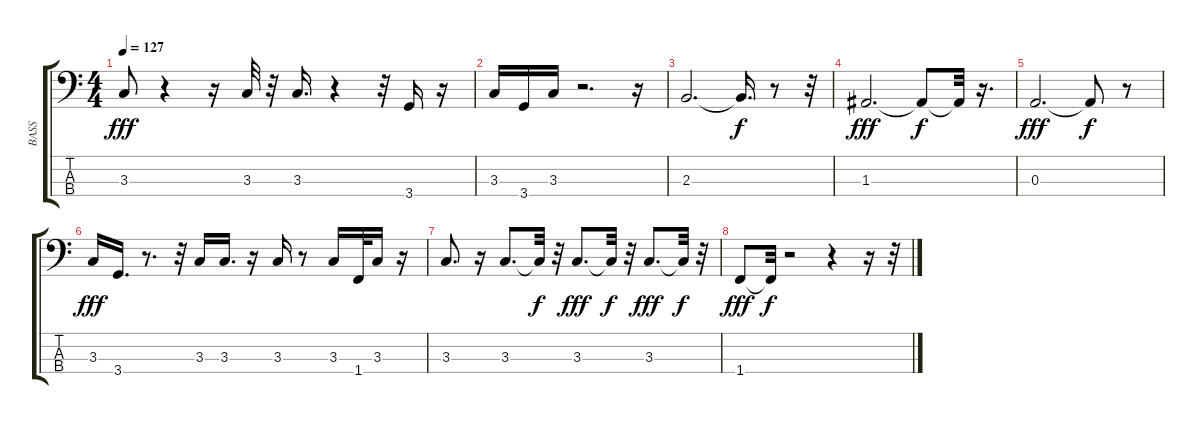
\track ("BASS" "BASS") {instrument acousticbass}
\staff {score tabs}
\tuning (G2 D2 A1 E1) {hide}
\ts (4 4)
\tempo 127
\clef f4
\ks c
3.3.8{dy fff} r.4 r.16 3.3.32 r.32 3.3.16{d} r.4 r.32 3.4.16 r.16 |
3.3.16 3.4.16 3.3.16 r.2{d} r.16 |
2.3.2{d} 2.3{t}.16{d dy f} r.8 r.32 |
1.3.2{d dy fff} 1.3{t}.8{dy f} 1.3{t}.32 r.16{d} |
0.3.2{d dy fff} 0.3{t}.8{dy f} r.8 |
3.3.16{dy fff} 3.4.16{d} r.8{d} r.32 3.3.16 3.3.16{d} r.16 3.3.16 r.8 3.3.16 1.4.32 3.3.16 r.16 |
3.3.8{d} r.16 3.3.8{d} 3.3{t}.32{dy f} r.32 3.3.8{d dy fff} 3.3{t}.32{dy f} r.32 3.3.8{d dy fff} 3.3{t}.32{dy f} r.32 |
1.4.8{dy fff} 1.4{t}.32{dy f} r.2 r.4 r.16 r.32
